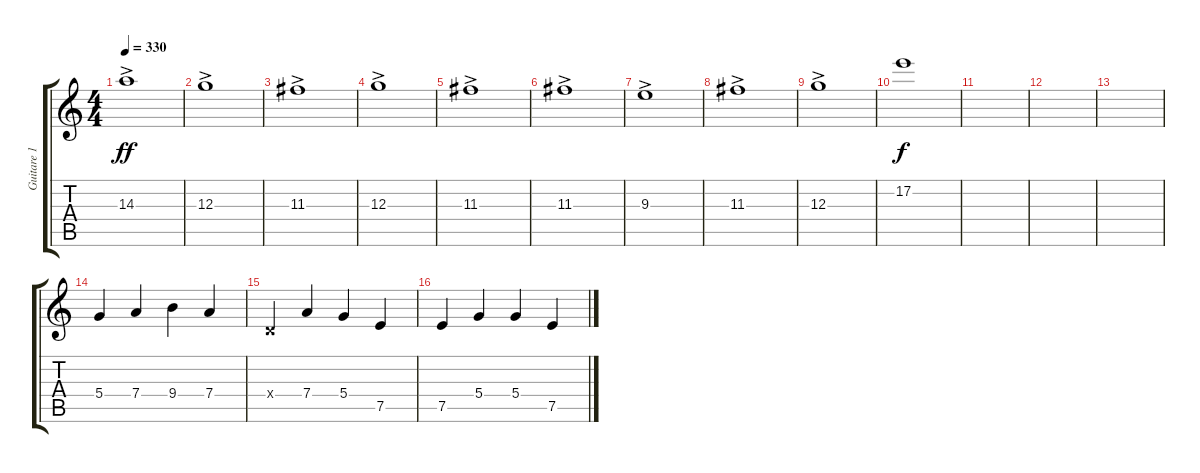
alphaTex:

\track ("Guitare 1" "Guitare 1") {instrument distortionguitar}
\staff {score tabs}
\tuning (E4 B3 G3 D3 A2 E2) {hide}
\ts (4 4)
\tempo 330
\clef g2
\ks c
14.3{ac}.1{dy ff} |
12.3{ac}.1 |
11.3{ac}.1 |
12.3{ac}.1 |
11.3{ac}.1 |
11.3{ac}.1 |
9.3{ac}.1 |
11.3{ac}.1 |
12.3{ac}.1 |
17.2.1{dy f} |
|
|
|
5.4.4 7.4.4 9.4.4 7.4.4 |
0.4{x}.4 7.4.4 5.4.4 7.5.4 |
7.5.4 5.4.4 5.4.4 7.5.4
